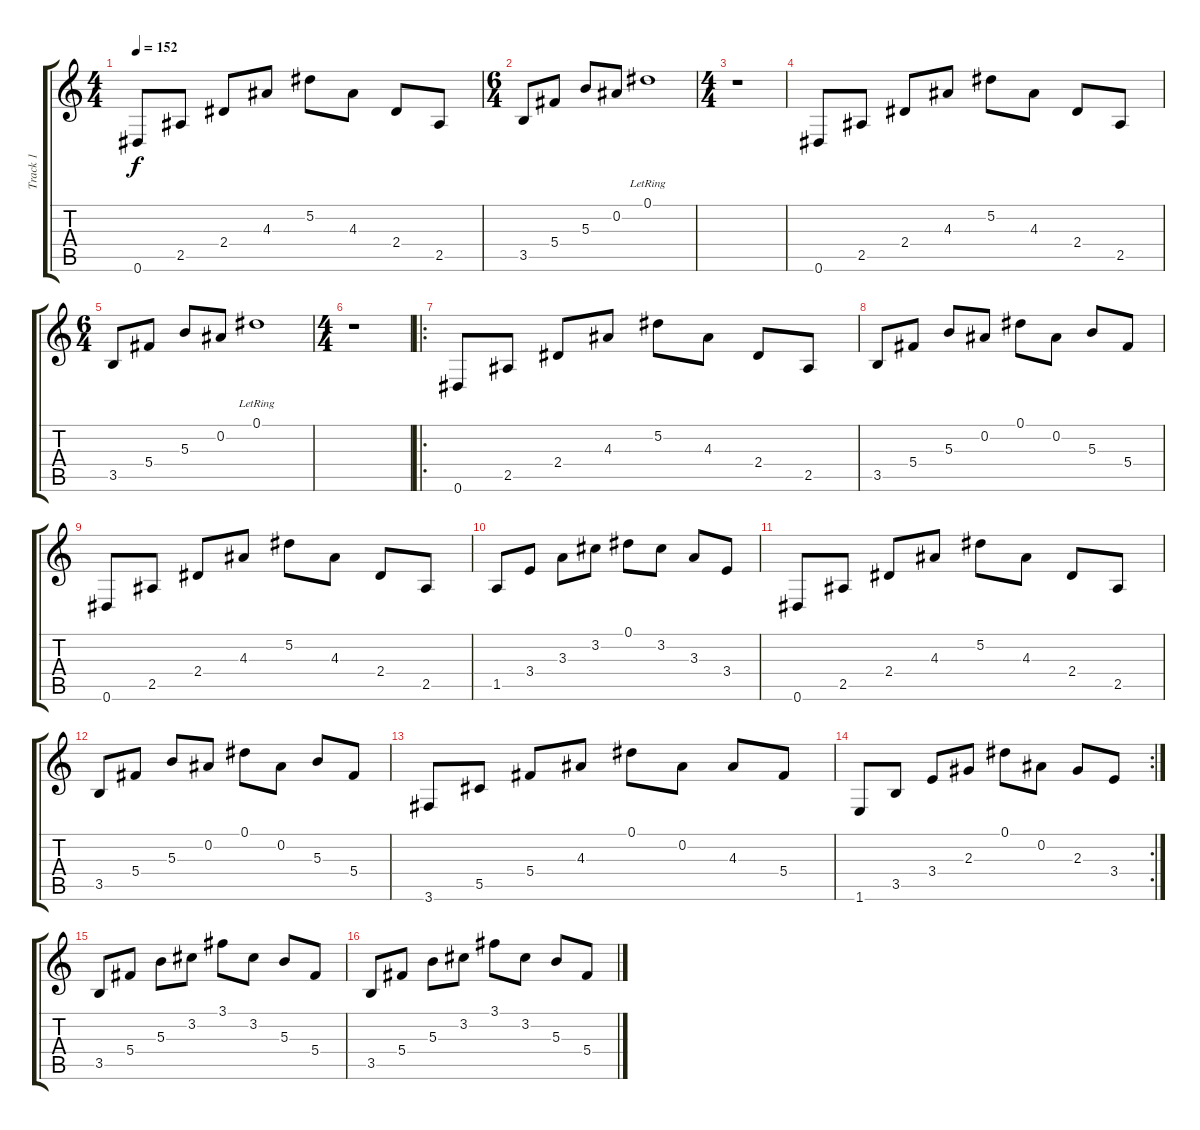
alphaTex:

\track ("Track 1" "Track 1") {instrument electricguitarclean}
\staff {score tabs}
\tuning (Eb4 Bb3 Gb3 Db3 Ab2 Eb2) {hide}
\ts (4 4)
\tempo 152
\clef g2
\ks c
0.6.8{dy f instrument electricguitarclean} 2.5.8 2.4.8 4.3.8 5.2.8 4.3.8 2.4.8 2.5.8 |
\ts (6 4)
3.5.8 5.4.8 5.3.8 0.2.8 0.1{lr}.1 |
\ts (4 4)
r.1 |
0.6.8 2.5.8 2.4.8 4.3.8 5.2.8 4.3.8 2.4.8 2.5.8 |
\ts (6 4)
3.5.8 5.4.8 5.3.8 0.2.8 0.1{lr}.1 |
\ts (4 4)
r.1 |
\ro
0.6.8 2.5.8 2.4.8 4.3.8 5.2.8 4.3.8 2.4.8 2.5.8 |
3.5.8 5.4.8 5.3.8 0.2.8 0.1.8 0.2.8 5.3.8 5.4.8 |
0.6.8 2.5.8 2.4.8 4.3.8 5.2.8 4.3.8 2.4.8 2.5.8 |
1.5.8 3.4.8 3.3.8 3.2.8 0.1.8 3.2.8 3.3.8 3.4.8 |
0.6.8 2.5.8 2.4.8 4.3.8 5.2.8 4.3.8 2.4.8 2.5.8 |
3.5.8 5.4.8 5.3.8 0.2.8 0.1.8 0.2.8 5.3.8 5.4.8 |
3.6.8 5.5.8 5.4.8 4.3.8 0.1.8 0.2.8 4.3.8 5.4.8 |
\rc 2
1.6.8 3.5.8 3.4.8 2.3.8 0.1.8 0.2.8 2.3.8 3.4.8 |
3.5.8 5.4.8 5.3.8 3.2.8 3.1.8 3.2.8 5.3.8 5.4.8 |
3.5.8 5.4.8 5.3.8 3.2.8 3.1.8 3.2.8 5.3.8 5.4.8
